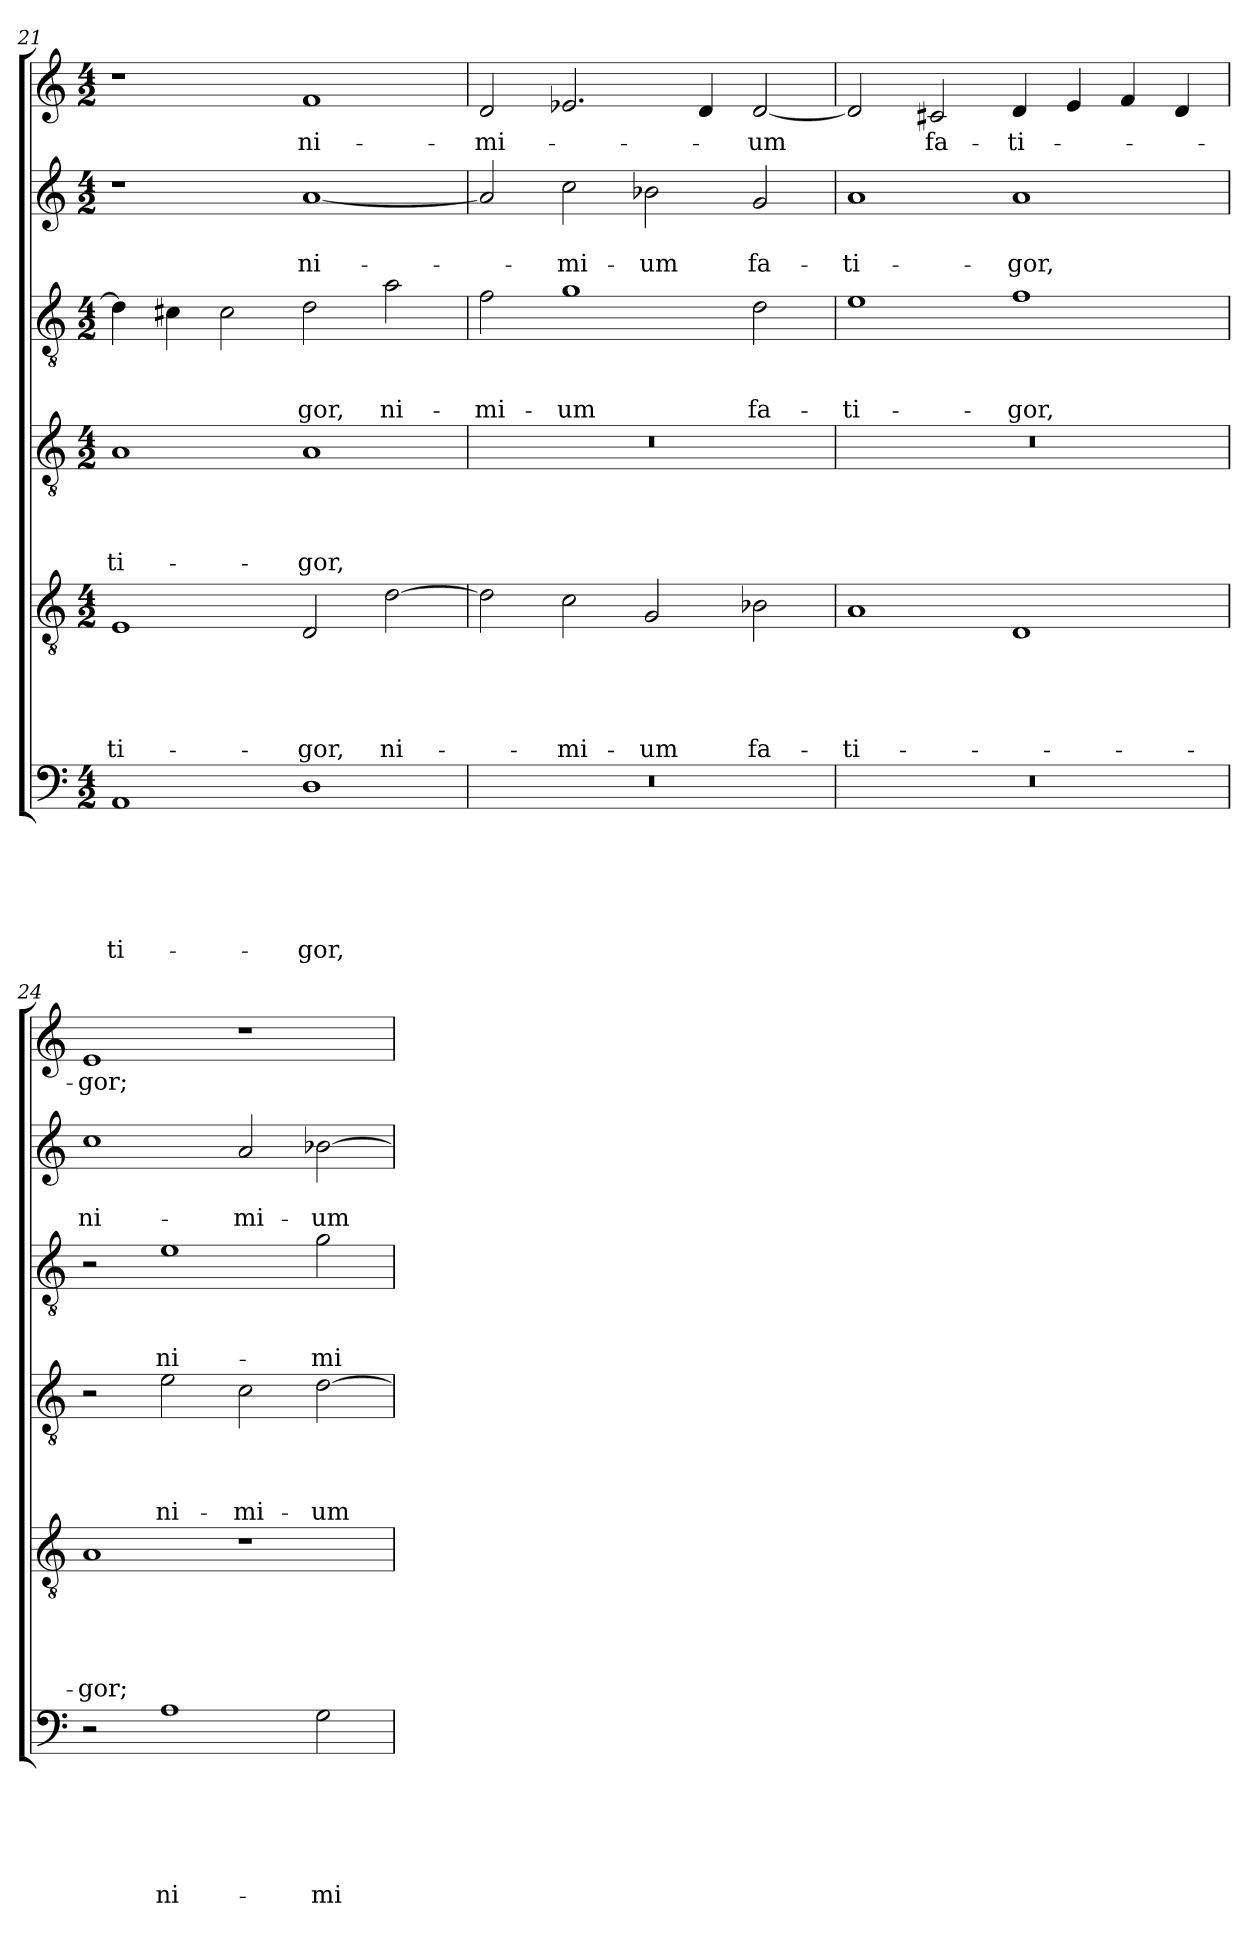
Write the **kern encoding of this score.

**kern	**text	**text	**text	**text	**text	**text	**kern	**text	**text	**text	**text	**text	**kern	**text	**text	**text	**text	**kern	**text	**text	**text	**kern	**text	**text	**kern	**text
*part6	*part6	*part6	*part6	*part6	*part6	*part6	*part5	*part5	*part5	*part5	*part5	*part5	*part4	*part4	*part4	*part4	*part4	*part3	*part3	*part3	*part3	*part2	*part2	*part2	*part1	*part1
*staff6	*staff6	*staff6	*staff6	*staff6	*staff6	*staff6	*staff5	*staff5	*staff5	*staff5	*staff5	*staff5	*staff4	*staff4	*staff4	*staff4	*staff4	*staff3	*staff3	*staff3	*staff3	*staff2	*staff2	*staff2	*staff1	*staff1
*clefF4	*	*	*	*	*	*	*clefGv2	*	*	*	*	*	*clefGv2	*	*	*	*	*clefGv2	*	*	*	*clefG2	*	*	*clefG2	*
*k[]	*	*	*	*	*	*	*k[]	*	*	*	*	*	*k[]	*	*	*	*	*k[]	*	*	*	*k[]	*	*	*k[]	*
*C:	*	*	*	*	*	*	*C:	*	*	*	*	*	*C:	*	*	*	*	*C:	*	*	*	*C:	*	*	*C:	*
*M4/2	*	*	*	*	*	*	*M4/2	*	*	*	*	*	*M4/2	*	*	*	*	*M4/2	*	*	*	*M4/2	*	*	*M4/2	*
=21	=21	=21	=21	=21	=21	=21	=21	=21	=21	=21	=21	=21	=21	=21	=21	=21	=21	=21	=21	=21	=21	=21	=21	=21	=21	=21
!	!	!	!	!	!	!LO:LY:b	!	!	!	!	!	!LO:LY:b	!	!	!	!	!LO:LY:b	!	!	!	!	!	!	!	!	!
1AA	.	.	.	.	.	-ti-	1E	.	.	.	.	-ti-	1A	.	.	.	-ti-	4d\]	.	.	.	1r	.	.	1r	.
.	.	.	.	.	.	.	.	.	.	.	.	.	.	.	.	.	.	4c#X\	.	.	.	.	.	.	.	.
.	.	.	.	.	.	.	.	.	.	.	.	.	.	.	.	.	.	2c#\	.	.	.	.	.	.	.	.
!	!	!	!	!	!	!LO:LY:b	!	!	!	!	!	!LO:LY:b	!	!	!	!	!LO:LY:b	!	!	!	!LO:LY:b	!	!	!LO:LY:b	!	!LO:LY:b
1D	.	.	.	.	.	-gor,	2D/	.	.	.	.	-gor,	1A	.	.	.	-gor,	2d\	.	.	-gor,	[1a	.	ni-	1f	ni-
!	!	!	!	!	!	!	!	!	!	!	!	!LO:LY:b	!	!	!	!	!	!	!	!	!LO:LY:b	!	!	!	!	!
.	.	.	.	.	.	.	[2d\	.	.	.	.	ni-	.	.	.	.	.	2a\	.	.	ni-	.	.	.	.	.
=22	=22	=22	=22	=22	=22	=22	=22	=22	=22	=22	=22	=22	=22	=22	=22	=22	=22	=22	=22	=22	=22	=22	=22	=22	=22	=22
!	!	!	!	!	!	!	!	!	!	!	!	!	!	!	!	!	!	!	!	!	!LO:LY:b	!	!	!	!	!LO:LY:b
0r	.	.	.	.	.	.	2d\]	.	.	.	.	.	0r	.	.	.	.	2f\	.	.	-mi-	2a/]	.	.	2d/	-mi-
!	!	!	!	!	!	!	!	!	!	!	!	!LO:LY:b	!	!	!	!	!	!	!	!	!LO:LY:b	!	!	!LO:LY:b	!	!
.	.	.	.	.	.	.	2c\	.	.	.	.	-mi-	.	.	.	.	.	1g	.	.	-um	2cc\	.	-mi-	2.e-X/	.
!	!	!	!	!	!	!	!	!	!	!	!	!LO:LY:b	!	!	!	!	!	!	!	!	!	!	!	!LO:LY:b	!	!
.	.	.	.	.	.	.	2G/	.	.	.	.	-um	.	.	.	.	.	.	.	.	.	2b-X\	.	-um	.	.
.	.	.	.	.	.	.	.	.	.	.	.	.	.	.	.	.	.	.	.	.	.	.	.	.	4d/	.
!	!	!	!	!	!	!	!	!	!	!	!	!LO:LY:b	!	!	!	!	!	!	!	!	!LO:LY:b	!	!	!LO:LY:b	!	!LO:LY:b
.	.	.	.	.	.	.	2B-X\	.	.	.	.	fa-	.	.	.	.	.	2d\	.	.	fa-	2g/	.	fa-	[2d/	-um
=23	=23	=23	=23	=23	=23	=23	=23	=23	=23	=23	=23	=23	=23	=23	=23	=23	=23	=23	=23	=23	=23	=23	=23	=23	=23	=23
!	!	!	!	!	!	!	!	!	!	!	!	!LO:LY:b	!	!	!	!	!	!	!	!	!LO:LY:b	!	!	!LO:LY:b	!	!
0r	.	.	.	.	.	.	1A	.	.	.	.	-ti-	0r	.	.	.	.	1e	.	.	-ti-	1a	.	-ti-	2d/]	.
!	!	!	!	!	!	!	!	!	!	!	!	!	!	!	!	!	!	!	!	!	!	!	!	!	!	!LO:LY:b
.	.	.	.	.	.	.	.	.	.	.	.	.	.	.	.	.	.	.	.	.	.	.	.	.	2c#X/	fa-
!	!	!	!	!	!	!	!	!	!	!	!	!	!	!	!	!	!	!	!	!	!LO:LY:b	!	!	!LO:LY:b	!	!LO:LY:b
.	.	.	.	.	.	.	1D	.	.	.	.	.	.	.	.	.	.	1f	.	.	-gor,	1a	.	-gor,	4d/	-ti-
.	.	.	.	.	.	.	.	.	.	.	.	.	.	.	.	.	.	.	.	.	.	.	.	.	4e/	.
.	.	.	.	.	.	.	.	.	.	.	.	.	.	.	.	.	.	.	.	.	.	.	.	.	4f/	.
.	.	.	.	.	.	.	.	.	.	.	.	.	.	.	.	.	.	.	.	.	.	.	.	.	4d/	.
=24	=24	=24	=24	=24	=24	=24	=24	=24	=24	=24	=24	=24	=24	=24	=24	=24	=24	=24	=24	=24	=24	=24	=24	=24	=24	=24
!	!	!	!	!	!	!	!	!	!	!	!	!LO:LY:b	!	!	!	!	!	!	!	!	!	!	!	!LO:LY:b	!	!LO:LY:b
2r	.	.	.	.	.	.	1A	.	.	.	.	-gor;	2r	.	.	.	.	2r	.	.	.	1cc	.	ni-	1e	-gor;
!	!	!	!	!	!	!LO:LY:b	!	!	!	!	!	!	!	!	!	!	!LO:LY:b	!	!	!	!LO:LY:b	!	!	!	!	!
1A	.	.	.	.	.	ni-	.	.	.	.	.	.	2e\	.	.	.	ni-	1e	.	.	ni-	.	.	.	.	.
!	!	!	!	!	!	!	!	!	!	!	!	!	!	!	!	!	!LO:LY:b	!	!	!	!	!	!	!LO:LY:b	!	!
.	.	.	.	.	.	.	1r	.	.	.	.	.	2c\	.	.	.	-mi-	.	.	.	.	2a/	.	-mi-	1r	.
!	!	!	!	!	!	!LO:LY:b	!	!	!	!	!	!	!	!	!	!	!LO:LY:b	!	!	!	!LO:LY:b	!	!	!LO:LY:b	!	!
2G\	.	.	.	.	.	-mi-	.	.	.	.	.	.	[2d\	.	.	.	-um	2g\	.	.	-mi-	[2b-X\	.	-um	.	.
=	=	=	=	=	=	=	=	=	=	=	=	=	=	=	=	=	=	=	=	=	=	=	=	=	=	=
*-	*-	*-	*-	*-	*-	*-	*-	*-	*-	*-	*-	*-	*-	*-	*-	*-	*-	*-	*-	*-	*-	*-	*-	*-	*-	*-
